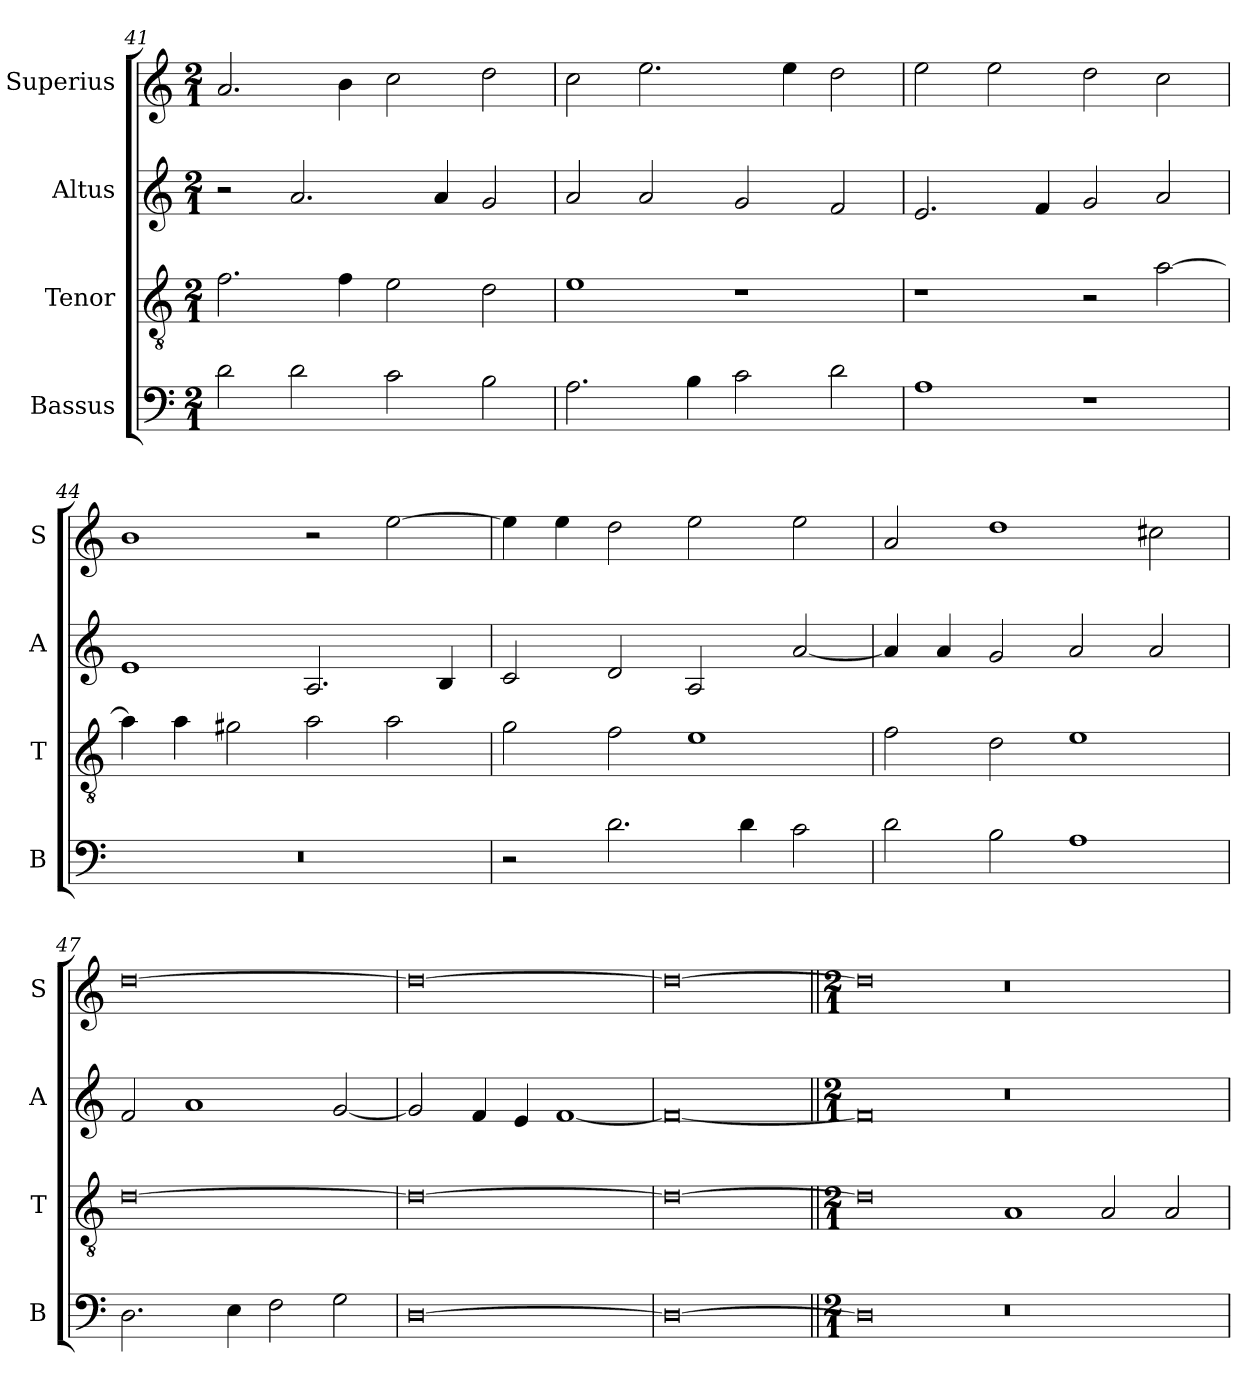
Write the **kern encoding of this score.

**kern	**kern	**kern	**kern
*part4	*part3	*part2	*part1
*staff4	*staff3	*staff2	*staff1
*I"Bassus	*I"Tenor	*I"Altus	*I"Superius
*I'B	*I'T	*I'A	*I'S
*clefF4	*clefGv2	*clefG2	*clefG2
*k[]	*k[]	*k[]	*k[]
*C:	*C:	*C:	*C:
*M2/1	*M2/1	*M2/1	*M2/1
=41	=41	=41	=41
2d	2.f	2r	2.a
2d	.	2.a	.
.	4f	.	4b
2c	2e	.	2cc
.	.	4a	.
2B	2d	2g	2dd
=42	=42	=42	=42
2.A	1e	2a	2cc
.	.	2a	2.ee
4B	.	.	.
2c	1r	2g	.
.	.	.	4ee
2d	.	2f	2dd
=43	=43	=43	=43
1A	1r	2.e	2ee
.	.	.	2ee
.	.	4f	.
1r	2r	2g	2dd
.	[2a	2a	2cc
=44	=44	=44	=44
0r	4a]	1e	1b
.	4a	.	.
.	2g#X	.	.
.	2a	2.A	2r
.	2a	.	[2ee
.	.	4B	.
=45	=45	=45	=45
2r	2g	2c	4ee]
.	.	.	4ee
2.d	2f	2d	2dd
.	1e	2A	2ee
4d	.	.	.
2c	.	[2a	2ee
=46	=46	=46	=46
2d	2f	4a]	2a
.	.	4a	.
2B	2d	2g	1dd
1A	1e	2a	.
.	.	2a	2cc#X
=47	=47	=47	=47
2.D	[0d	2f	[0dd
.	.	1a	.
4E	.	.	.
2F	.	.	.
2G	.	[2g	.
=48	=48	=48	=48
[0D	0d_	2g]	0dd_
.	.	4f	.
.	.	4e	.
.	.	[1f	.
=49	=49	=49	=49
0D_	0d_	0f_	0dd_
=50||	=50||	=50||	=50||
*M2/1	*M2/1	*M2/1	*M2/1
0D]	0d]	0f]	0dd]
0r	1A	0r	0r
.	2A	.	.
.	2A	.	.
=	=	=	=
*-	*-	*-	*-
